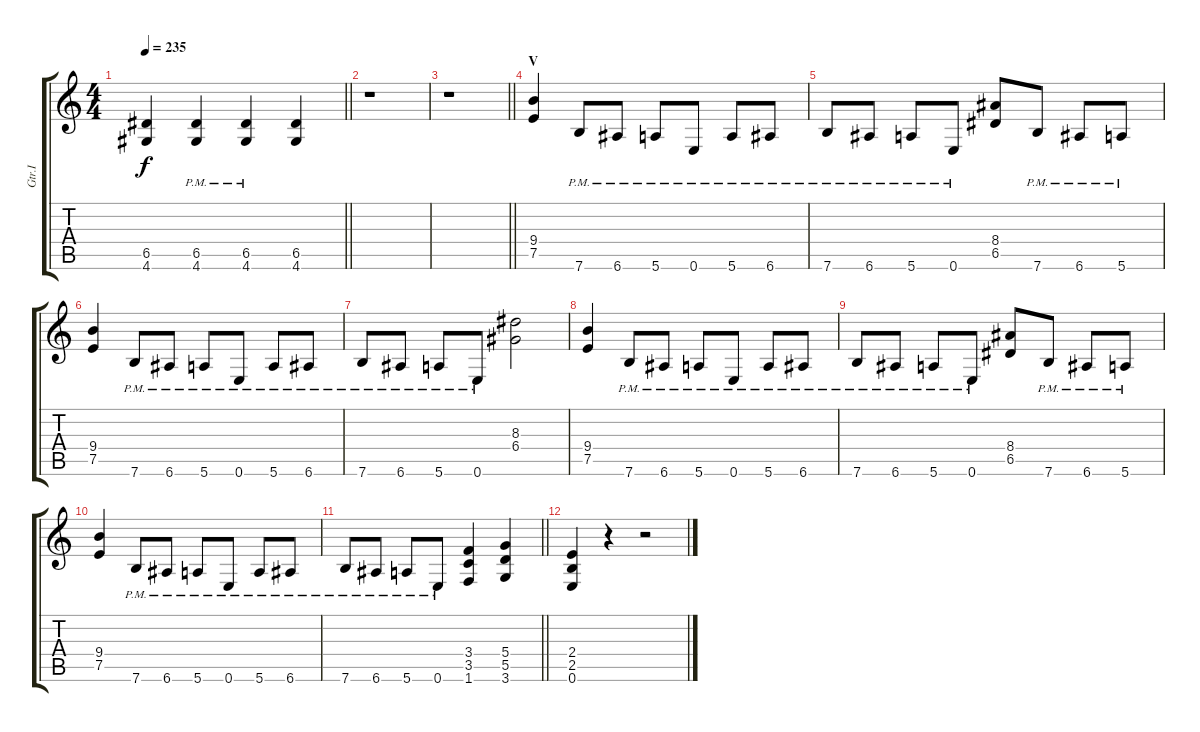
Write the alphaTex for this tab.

\track ("Gtr.I" "Gtr.I") {instrument distortionguitar}
\staff {score tabs}
\tuning (E4 B3 G3 D3 A2 E2) {hide}
\ts (4 4)
\tempo 235
\clef g2
\barLineRight lightlight
\ks c
(6.5 4.6).4{dy f} (6.5{pm} 4.6{pm}).4 (6.5{pm} 4.6{pm}).4 (6.5 4.6).4 |
r.1 |
\barLineRight lightlight
r.1 |
\section ("" "V")
(9.4 7.5).4 7.6{pm}.8 6.6{pm}.8 5.6{pm}.8 0.6{pm}.8 5.6{pm}.8 6.6{pm}.8 |
7.6{pm}.8 6.6{pm}.8 5.6{pm}.8 0.6{pm}.8 (8.4 6.5).8 7.6{pm}.8 6.6{pm}.8 5.6{pm}.8 |
(9.4 7.5).4 7.6{pm}.8 6.6{pm}.8 5.6{pm}.8 0.6{pm}.8 5.6{pm}.8 6.6{pm}.8 |
7.6{pm}.8 6.6{pm}.8 5.6{pm}.8 0.6{pm}.8 (8.3 6.4).2 |
(9.4 7.5).4 7.6{pm}.8 6.6{pm}.8 5.6{pm}.8 0.6{pm}.8 5.6{pm}.8 6.6{pm}.8 |
7.6{pm}.8 6.6{pm}.8 5.6{pm}.8 0.6{pm}.8 (8.4 6.5).8 7.6{pm}.8 6.6{pm}.8 5.6{pm}.8 |
(9.4 7.5).4 7.6{pm}.8 6.6{pm}.8 5.6{pm}.8 0.6{pm}.8 5.6{pm}.8 6.6{pm}.8 |
\barLineRight lightlight
7.6{pm}.8 6.6{pm}.8 5.6{pm}.8 0.6{pm}.8 (3.4 3.5 1.6).4 (5.4 5.5 3.6).4 |
(2.4 2.5 0.6).4 r.4 r.2
